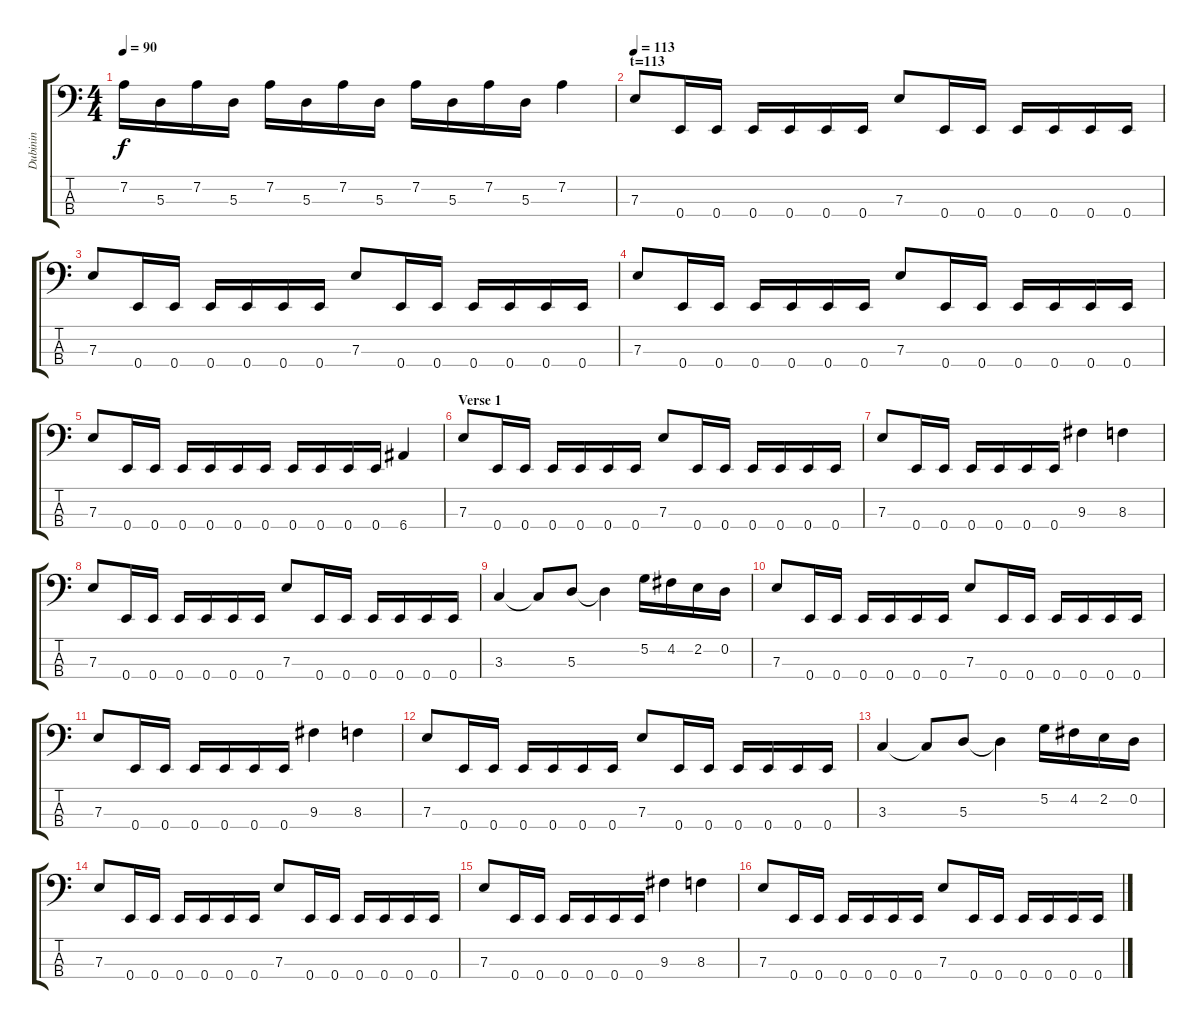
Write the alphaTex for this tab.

\track ("Dubinin" "Dubinin") {instrument electricbassfinger}
\staff {score tabs}
\tuning (G2 D2 A1 E1) {hide}
\ts (4 4)
\tempo 90
\clef f4
\ks c
7.2.16{dy f} 5.3.16 7.2.16 5.3.16 7.2.16 5.3.16 7.2.16 5.3.16 7.2.16 5.3.16 7.2.16 5.3.16 7.2.4 |
\section ("" "t=113")
\tempo 113
7.3.8 0.4.16 0.4.16 0.4.16 0.4.16 0.4.16 0.4.16 7.3.8 0.4.16 0.4.16 0.4.16 0.4.16 0.4.16 0.4.16 |
7.3.8 0.4.16 0.4.16 0.4.16 0.4.16 0.4.16 0.4.16 7.3.8 0.4.16 0.4.16 0.4.16 0.4.16 0.4.16 0.4.16 |
7.3.8 0.4.16 0.4.16 0.4.16 0.4.16 0.4.16 0.4.16 7.3.8 0.4.16 0.4.16 0.4.16 0.4.16 0.4.16 0.4.16 |
7.3.8 0.4.16 0.4.16 0.4.16 0.4.16 0.4.16 0.4.16 0.4.16 0.4.16 0.4.16 0.4.16 6.4.4 |
\section ("" "Verse 1")
7.3.8 0.4.16 0.4.16 0.4.16 0.4.16 0.4.16 0.4.16 7.3.8 0.4.16 0.4.16 0.4.16 0.4.16 0.4.16 0.4.16 |
7.3.8 0.4.16 0.4.16 0.4.16 0.4.16 0.4.16 0.4.16 9.3.4 8.3.4 |
7.3.8 0.4.16 0.4.16 0.4.16 0.4.16 0.4.16 0.4.16 7.3.8 0.4.16 0.4.16 0.4.16 0.4.16 0.4.16 0.4.16 |
3.3.4 3.3{t}.8 5.3.8 5.3{t}.4 5.2.16 4.2.16 2.2.16 0.2.16 |
7.3.8 0.4.16 0.4.16 0.4.16 0.4.16 0.4.16 0.4.16 7.3.8 0.4.16 0.4.16 0.4.16 0.4.16 0.4.16 0.4.16 |
7.3.8 0.4.16 0.4.16 0.4.16 0.4.16 0.4.16 0.4.16 9.3.4 8.3.4 |
7.3.8 0.4.16 0.4.16 0.4.16 0.4.16 0.4.16 0.4.16 7.3.8 0.4.16 0.4.16 0.4.16 0.4.16 0.4.16 0.4.16 |
3.3.4 3.3{t}.8 5.3.8 5.3{t}.4 5.2.16 4.2.16 2.2.16 0.2.16 |
7.3.8 0.4.16 0.4.16 0.4.16 0.4.16 0.4.16 0.4.16 7.3.8 0.4.16 0.4.16 0.4.16 0.4.16 0.4.16 0.4.16 |
7.3.8 0.4.16 0.4.16 0.4.16 0.4.16 0.4.16 0.4.16 9.3.4 8.3.4 |
7.3.8 0.4.16 0.4.16 0.4.16 0.4.16 0.4.16 0.4.16 7.3.8 0.4.16 0.4.16 0.4.16 0.4.16 0.4.16 0.4.16
